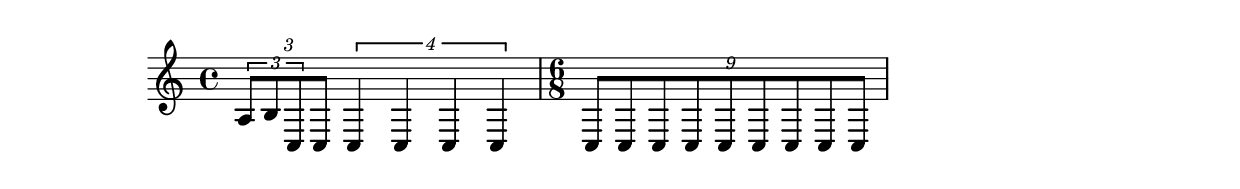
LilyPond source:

\score{
	\notes \context Voice {
		 \times 2/3 { \times 2/3 { a8 b c}  c }
		 \times 3/4 { c4 c4 c4 c4 }
		 \time 6/8;
		 \times 6/9 { c8 c c c c c c c c }

		 }
}

\version "1.0.19"; 
